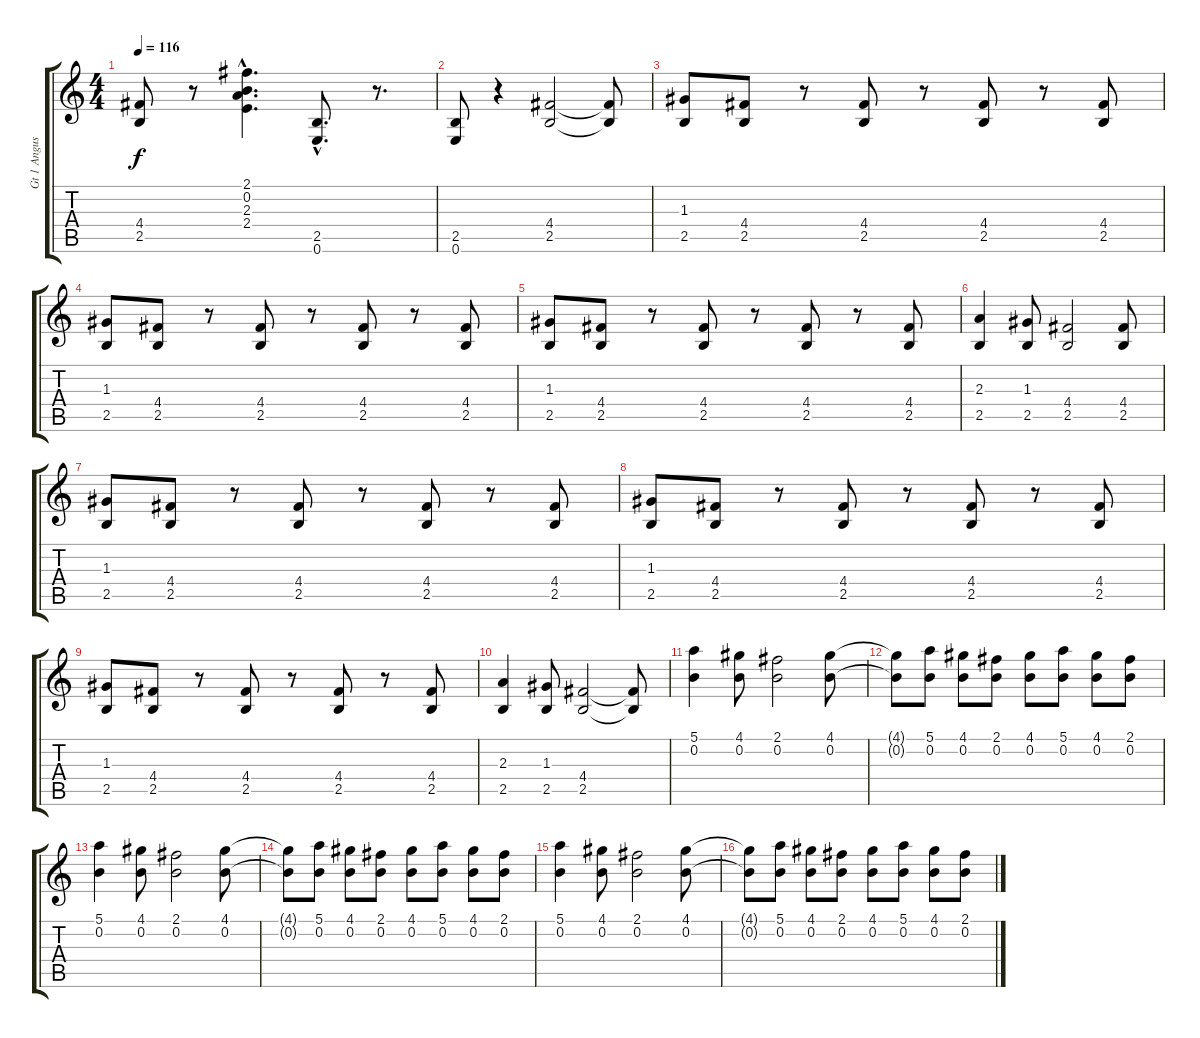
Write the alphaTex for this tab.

\track ("Gt 1 Angus" "Gt 1 Angus") {instrument overdrivenguitar}
\staff {score tabs}
\tuning (E4 B3 G3 D3 A2 E2) {hide}
\ts (4 4)
\tempo 116
\clef g2
\ks c
(4.4{t} 2.5{t}).8{dy f} r.8 (2.1{hac} 0.2{hac} 2.3{hac} 2.4{hac}).4{d} (2.5{hac} 0.6{hac}).8{d} r.8{d} |
(2.5 0.6).8 r.4 (4.4 2.5).2 (4.4{t} 2.5{t}).8 |
(1.3 2.5).8 (4.4 2.5).8 r.8 (4.4 2.5).8 r.8 (4.4 2.5).8 r.8 (4.4 2.5).8 |
(1.3 2.5).8 (4.4 2.5).8 r.8 (4.4 2.5).8 r.8 (4.4 2.5).8 r.8 (4.4 2.5).8 |
(1.3 2.5).8 (4.4 2.5).8 r.8 (4.4 2.5).8 r.8 (4.4 2.5).8 r.8 (4.4 2.5).8 |
(2.3 2.5).4 (1.3 2.5).8 (4.4 2.5).2 (4.4 2.5).8 |
(1.3 2.5).8 (4.4 2.5).8 r.8 (4.4 2.5).8 r.8 (4.4 2.5).8 r.8 (4.4 2.5).8 |
(1.3 2.5).8 (4.4 2.5).8 r.8 (4.4 2.5).8 r.8 (4.4 2.5).8 r.8 (4.4 2.5).8 |
(1.3 2.5).8 (4.4 2.5).8 r.8 (4.4 2.5).8 r.8 (4.4 2.5).8 r.8 (4.4 2.5).8 |
(2.3 2.5).4 (1.3 2.5).8 (4.4 2.5).2 (4.4{t} 2.5{t}).8 |
(5.1 0.2).4 (4.1 0.2).8 (2.1 0.2).2 (4.1 0.2).8 |
(4.1{t} 0.2{t}).8 (5.1 0.2).8 (4.1 0.2).8 (2.1 0.2).8 (4.1 0.2).8 (5.1 0.2).8 (4.1 0.2).8 (2.1 0.2).8 |
(5.1 0.2).4 (4.1 0.2).8 (2.1 0.2).2 (4.1 0.2).8 |
(4.1{t} 0.2{t}).8 (5.1 0.2).8 (4.1 0.2).8 (2.1 0.2).8 (4.1 0.2).8 (5.1 0.2).8 (4.1 0.2).8 (2.1 0.2).8 |
(5.1 0.2).4 (4.1 0.2).8 (2.1 0.2).2 (4.1 0.2).8 |
(4.1{t} 0.2{t}).8 (5.1 0.2).8 (4.1 0.2).8 (2.1 0.2).8 (4.1 0.2).8 (5.1 0.2).8 (4.1 0.2).8 (2.1 0.2).8
